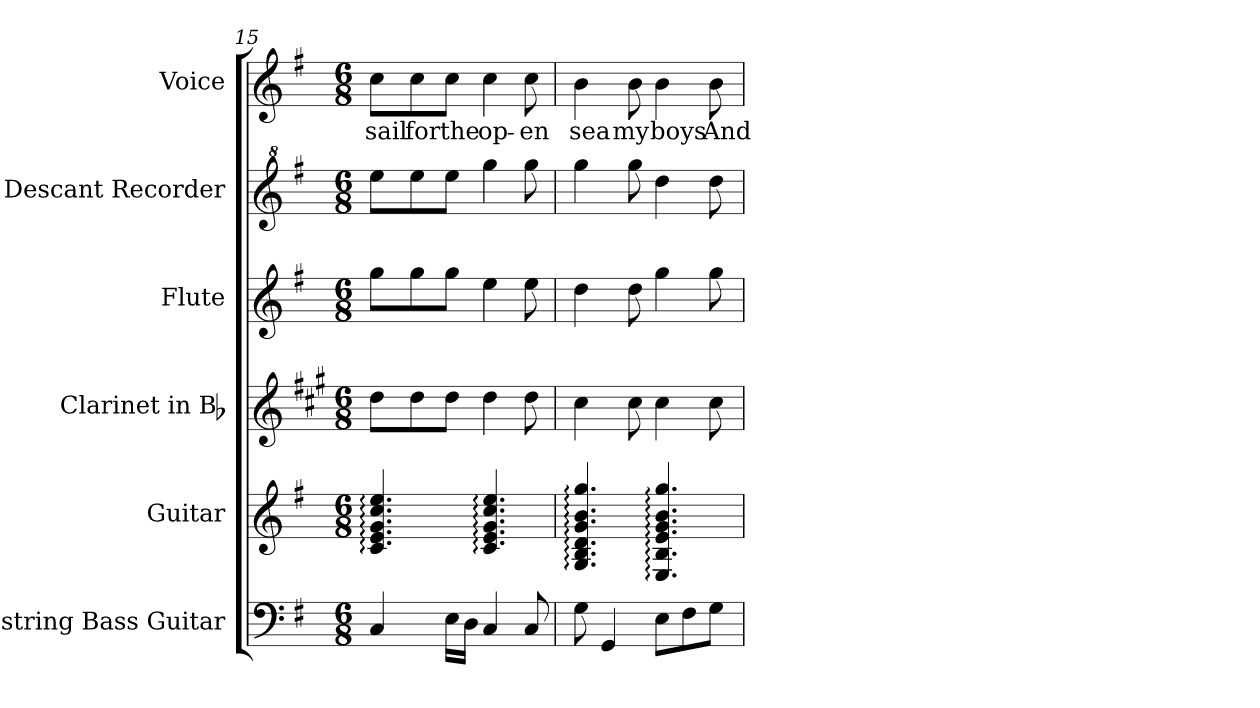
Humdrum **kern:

**kern	**kern	**kern	**kern	**kern	**kern	**text
*part6	*part5	*part4	*part3	*part2	*part1	*part1
*staff6	*staff5	*staff4	*staff3	*staff2	*staff1	*staff1
*I"4-string Bass Guitar	*I"Guitar	*I"Clarinet in Bb	*I"Flute	*I"Descant Recorder	*I"Voice	*
*I'Bass	*I'Gtr.	*I'Cl.	*I'Fl.	*I'D. Rec.	*I'Voice	*
!!LO:LB:g=z
*clefF4	*clefG2	*clefG2	*clefG2	*clefG^2	*clefG2	*
*ITrd7c12	*ITrd7c12	*ITrd1c2	*	*ITrd-7c-12	*	*
*k[f#]	*k[f#]	*k[f#]	*k[f#]	*k[f#]	*k[f#]	*
*G:	*G:	*G:	*G:	*G:	*G:	*
*M6/8	*M6/8	*M6/8	*M6/8	*M6/8	*M6/8	*
=15	=15	=15	=15	=15	=15	=15
!	!	!	!	!	!	!LO:LY:b:color=#000000
4CCi/	4.Ci/: 4.Ei: 4.Gi: 4.ci: 4.ei:	8cci\L	8ggi\L	8eeeei\L	8cci\L	sail
!	!	!	!	!	!	!LO:LY:b:color=#000000
.	.	8cci\	8ggi\	8eeeei\	8cci\	for
!	!	!	!	!	!	!LO:LY:b:color=#000000
16EEi\LL	.	8cci\J	8ggi\J	8eeeei\J	8cci\J	the
16DDi\JJ	.	.	.	.	.	.
!	!	!	!	!	!	!LO:LY:b:color=#000000
4CCi/	4.Ci/: 4.Ei: 4.Gi: 4.ci: 4.ei:	4cci\	4eei\	4ggggi\	4cci\	op-
!	!	!	!	!	!	!LO:LY:b:color=#000000
8CCi/	.	8cci\	8eei\	8ggggi\	8cci\	-en
=16	=16	=16	=16	=16	=16	=16
!	!	!	!	!	!	!LO:LY:b:color=#000000
8GGi\	4.GGi/: 4.BBi: 4.Di: 4.Gi: 4.Bi: 4.gi:	4bi\	4ddi\	4ggggi\	4bi\	sea
4GGGi/	.	.	.	.	.	.
!	!	!	!	!	!	!LO:LY:b:color=#000000
.	.	8bi\	8ddi\	8ggggi\	8bi\	my
!	!	!	!	!	!	!LO:LY:b:color=#000000
8EEi\L	4.EEi/: 4.BBi: 4.Ei: 4.Gi: 4.Bi: 4.gi:	4bi\	4ggi\	4ddddi\	4bi\	boys
8FF#i\	.	.	.	.	.	.
!	!	!	!	!	!	!LO:LY:b:color=#000000
8GGi\J	.	8bi\	8ggi\	8ddddi\	8bi\	And
=	=	=	=	=	=	=
*-	*-	*-	*-	*-	*-	*-
